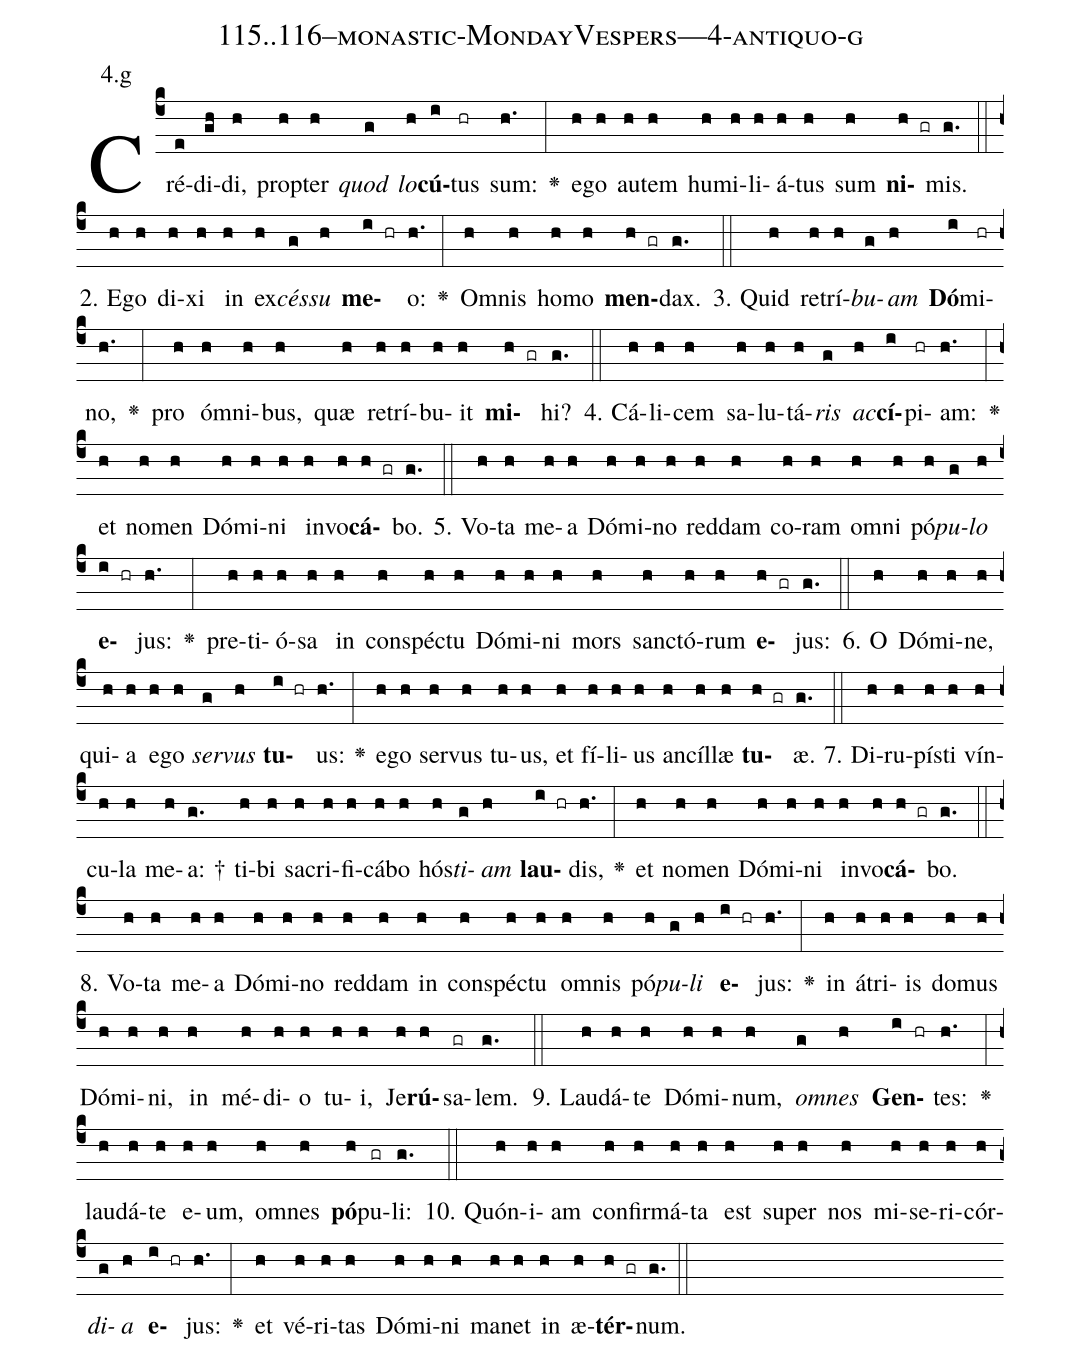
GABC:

name: 115..116--monastic-MondayVespers---4-antiquo-g;
annotation: 4.g;
%%
(c4)Cré(e)di(gh)di,(h) prop(h)ter(h) <i>quod</i>(g) <i>lo</i>(h)<b>cú</b>(i)tus(hr) sum:(h.) <v>\greheightstar</v>(:) e(h)go(h) au(h)tem(h) hu(h)mi(h)li(h)á(h)tus(h) sum(h) <b>ni</b>(h gr)mis.(g.) (::)
2. E(h)go(h) di(h)xi(h) in(h) ex(h)<i>cés</i>(g)<i>su</i>(h) <b>me</b>(i hr)o:(h.) <v>\greheightstar</v>(:) Om(h)nis(h) ho(h)mo(h) <b>men</b>(h gr)dax.(g.) (::)
3. Quid(h) re(h)trí(h)<i>bu</i>(g)<i>am</i>(h) <b>Dó</b>(i)mi(hr)no,(h.) <v>\greheightstar</v>(:) pro(h) óm(h)ni(h)bus,(h) quæ(h) re(h)trí(h)bu(h)it(h) <b>mi</b>(h gr)hi?(g.) (::)
4. Cá(h)li(h)cem(h) sa(h)lu(h)tá(h)<i>ris</i>(g) <i>ac</i>(h)<b>cí</b>(i)pi(hr)am:(h.) <v>\greheightstar</v>(:) et(h) no(h)men(h) Dó(h)mi(h)ni(h) in(h)vo(h)<b>cá</b>(h gr)bo.(g.) (::)
5. Vo(h)ta(h) me(h)a(h) Dó(h)mi(h)no(h) red(h)dam(h) co(h)ram(h) om(h)ni(h) pó(h)<i>pu</i>(g)<i>lo</i>(h) <b>e</b>(i hr)jus:(h.) <v>\greheightstar</v>(:) pre(h)ti(h)ó(h)sa(h) in(h) con(h)spéc(h)tu(h) Dó(h)mi(h)ni(h) mors(h) sanc(h)tó(h)rum(h) <b>e</b>(h gr)jus:(g.) (::)
6. O(h) Dó(h)mi(h)ne,(h) qui(h)a(h) e(h)go(h) <i>ser</i>(g)<i>vus</i>(h) <b>tu</b>(i hr)us:(h.) <v>\greheightstar</v>(:) e(h)go(h) ser(h)vus(h) tu(h)us,(h) et(h) fí(h)li(h)us(h) an(h)cíl(h)læ(h) <b>tu</b>(h gr)æ.(g.) (::)
7. Di(h)ru(h)pís(h)ti(h) vín(h)cu(h)la(h) me(h)a: †(g.) ti(h)bi(h) sa(h)cri(h)fi(h)cá(h)bo(h) hós(h)<i>ti</i>(g)<i>am</i>(h) <b>lau</b>(i hr)dis,(h.) <v>\greheightstar</v>(:) et(h) no(h)men(h) Dó(h)mi(h)ni(h) in(h)vo(h)<b>cá</b>(h gr)bo.(g.) (::)
8. Vo(h)ta(h) me(h)a(h) Dó(h)mi(h)no(h) red(h)dam(h) in(h) con(h)spéc(h)tu(h) om(h)nis(h) pó(h)<i>pu</i>(g)<i>li</i>(h) <b>e</b>(i hr)jus:(h.) <v>\greheightstar</v>(:) in(h) á(h)tri(h)is(h) do(h)mus(h) Dó(h)mi(h)ni,(h) in(h) mé(h)di(h)o(h) tu(h)i,(h) Je(h)<b>rú</b>(h)sa(gr)lem.(g.) (::)
9. Lau(h)dá(h)te(h) Dó(h)mi(h)num,(h) <i>om</i>(g)<i>nes</i>(h) <b>Gen</b>(i hr)tes:(h.) <v>\greheightstar</v>(:) lau(h)dá(h)te(h) e(h)um,(h) om(h)nes(h) <b>pó</b>(h)pu(gr)li:(g.) (::)
10. Quón(h)i(h)am(h) con(h)fir(h)má(h)ta(h) est(h) su(h)per(h) nos(h) mi(h)se(h)ri(h)cór(h)<i>di</i>(g)<i>a</i>(h) <b>e</b>(i hr)jus:(h.) <v>\greheightstar</v>(:) et(h) vé(h)ri(h)tas(h) Dó(h)mi(h)ni(h) ma(h)net(h) in(h) æ(h)<b>tér</b>(h gr)num.(g.) (::)
